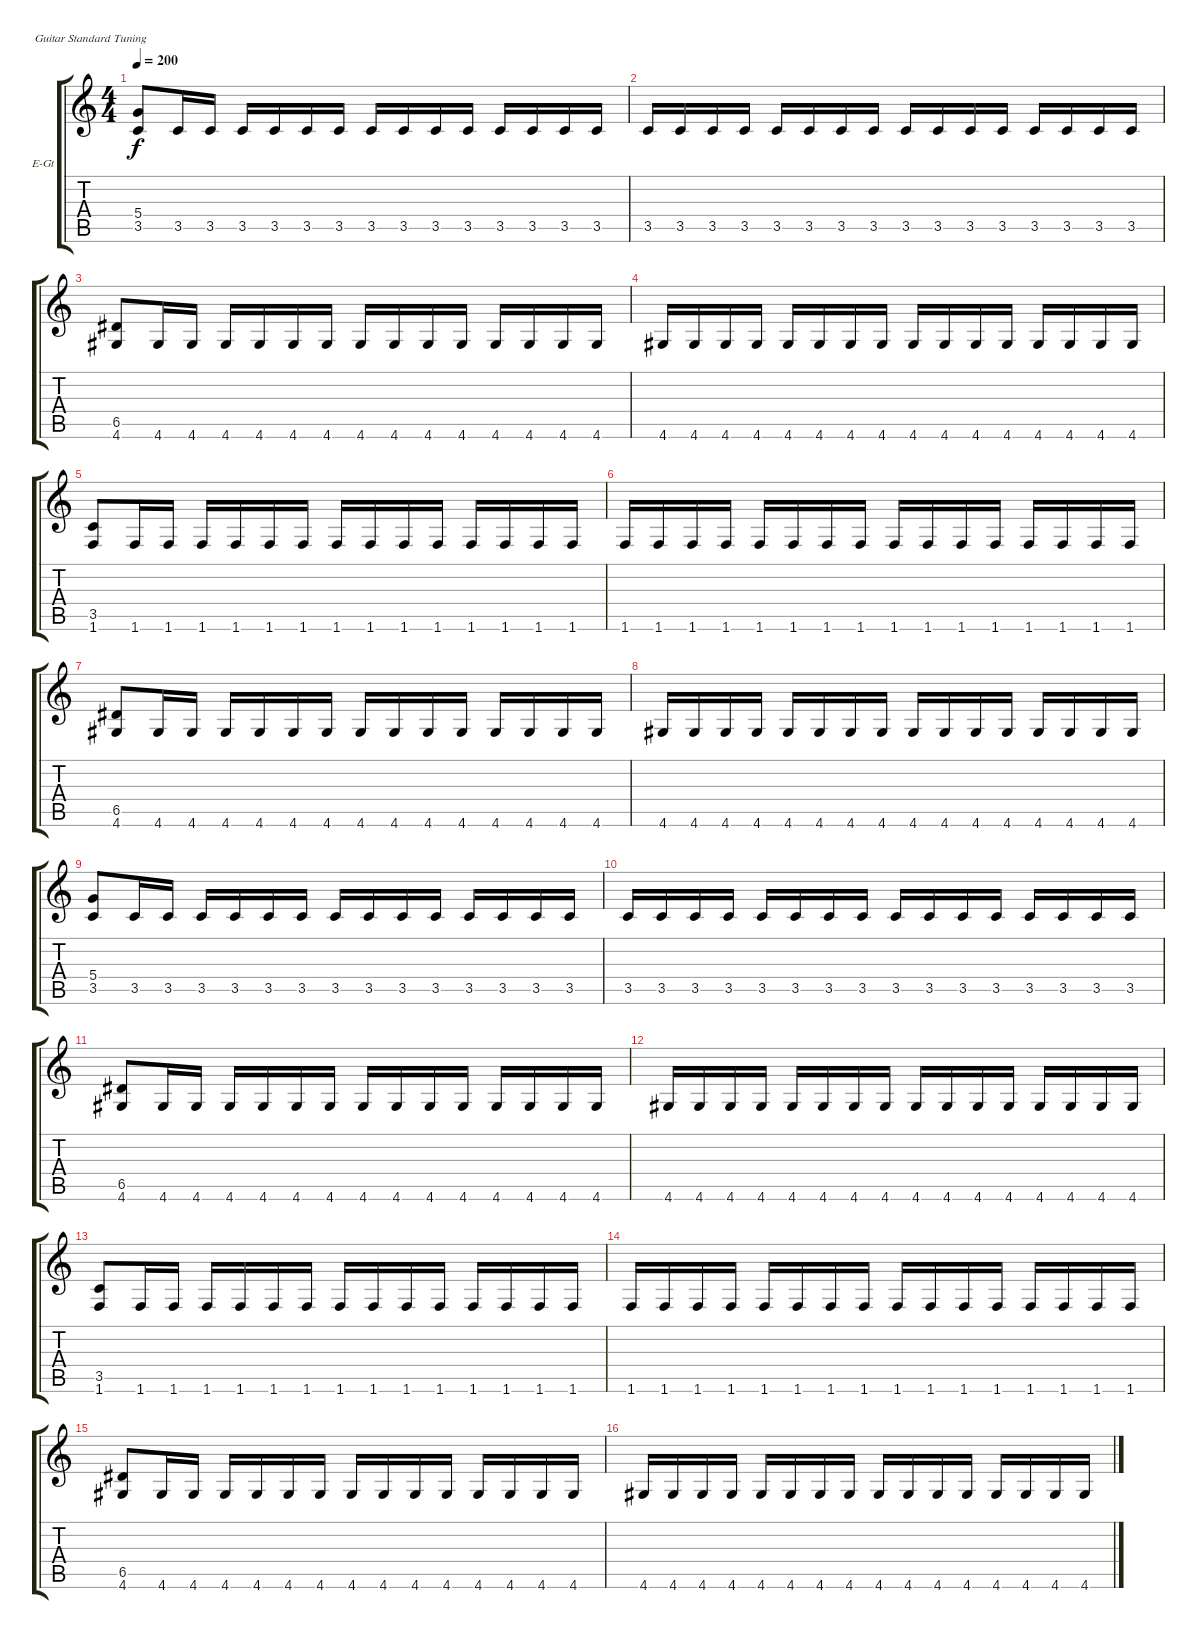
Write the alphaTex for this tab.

\bracketExtendMode groupsimilarinstruments
\firstSystemTrackNameOrientation horizontal
\otherSystemsTrackNameOrientation horizontal
\track ("Guitar 1 " "E-Gt") {instrument overdrivenguitar}
\staff {score tabs}
\tuning (E4 B3 G3 D3 A2 E2)
\ts (4 4)
\section ("" "")
\tempo 200
\clef g2
\ks aminor
(5.4 3.5).8{dy f} 3.5.16 3.5.16 3.5.16 3.5.16 3.5.16 3.5.16 3.5.16 3.5.16 3.5.16 3.5.16 3.5.16 3.5.16 3.5.16 3.5.16 |
3.5.16 3.5.16 3.5.16 3.5.16 3.5.16 3.5.16 3.5.16 3.5.16 3.5.16 3.5.16 3.5.16 3.5.16 3.5.16 3.5.16 3.5.16 3.5.16 |
(6.5 4.6).8 4.6.16 4.6.16 4.6.16 4.6.16 4.6.16 4.6.16 4.6.16 4.6.16 4.6.16 4.6.16 4.6.16 4.6.16 4.6.16 4.6.16 |
4.6.16 4.6.16 4.6.16 4.6.16 4.6.16 4.6.16 4.6.16 4.6.16 4.6.16 4.6.16 4.6.16 4.6.16 4.6.16 4.6.16 4.6.16 4.6.16 |
(3.5 1.6).8 1.6.16 1.6.16 1.6.16 1.6.16 1.6.16 1.6.16 1.6.16 1.6.16 1.6.16 1.6.16 1.6.16 1.6.16 1.6.16 1.6.16 |
1.6.16 1.6.16 1.6.16 1.6.16 1.6.16 1.6.16 1.6.16 1.6.16 1.6.16 1.6.16 1.6.16 1.6.16 1.6.16 1.6.16 1.6.16 1.6.16 |
(6.5 4.6).8 4.6.16 4.6.16 4.6.16 4.6.16 4.6.16 4.6.16 4.6.16 4.6.16 4.6.16 4.6.16 4.6.16 4.6.16 4.6.16 4.6.16 |
4.6.16 4.6.16 4.6.16 4.6.16 4.6.16 4.6.16 4.6.16 4.6.16 4.6.16 4.6.16 4.6.16 4.6.16 4.6.16 4.6.16 4.6.16 4.6.16 |
\section ("" "")
(5.4 3.5).8 3.5.16 3.5.16 3.5.16 3.5.16 3.5.16 3.5.16 3.5.16 3.5.16 3.5.16 3.5.16 3.5.16 3.5.16 3.5.16 3.5.16 |
3.5.16 3.5.16 3.5.16 3.5.16 3.5.16 3.5.16 3.5.16 3.5.16 3.5.16 3.5.16 3.5.16 3.5.16 3.5.16 3.5.16 3.5.16 3.5.16 |
(6.5 4.6).8 4.6.16 4.6.16 4.6.16 4.6.16 4.6.16 4.6.16 4.6.16 4.6.16 4.6.16 4.6.16 4.6.16 4.6.16 4.6.16 4.6.16 |
4.6.16 4.6.16 4.6.16 4.6.16 4.6.16 4.6.16 4.6.16 4.6.16 4.6.16 4.6.16 4.6.16 4.6.16 4.6.16 4.6.16 4.6.16 4.6.16 |
(3.5 1.6).8 1.6.16 1.6.16 1.6.16 1.6.16 1.6.16 1.6.16 1.6.16 1.6.16 1.6.16 1.6.16 1.6.16 1.6.16 1.6.16 1.6.16 |
1.6.16 1.6.16 1.6.16 1.6.16 1.6.16 1.6.16 1.6.16 1.6.16 1.6.16 1.6.16 1.6.16 1.6.16 1.6.16 1.6.16 1.6.16 1.6.16 |
(6.5 4.6).8 4.6.16 4.6.16 4.6.16 4.6.16 4.6.16 4.6.16 4.6.16 4.6.16 4.6.16 4.6.16 4.6.16 4.6.16 4.6.16 4.6.16 |
4.6.16 4.6.16 4.6.16 4.6.16 4.6.16 4.6.16 4.6.16 4.6.16 4.6.16 4.6.16 4.6.16 4.6.16 4.6.16 4.6.16 4.6.16 4.6.16
